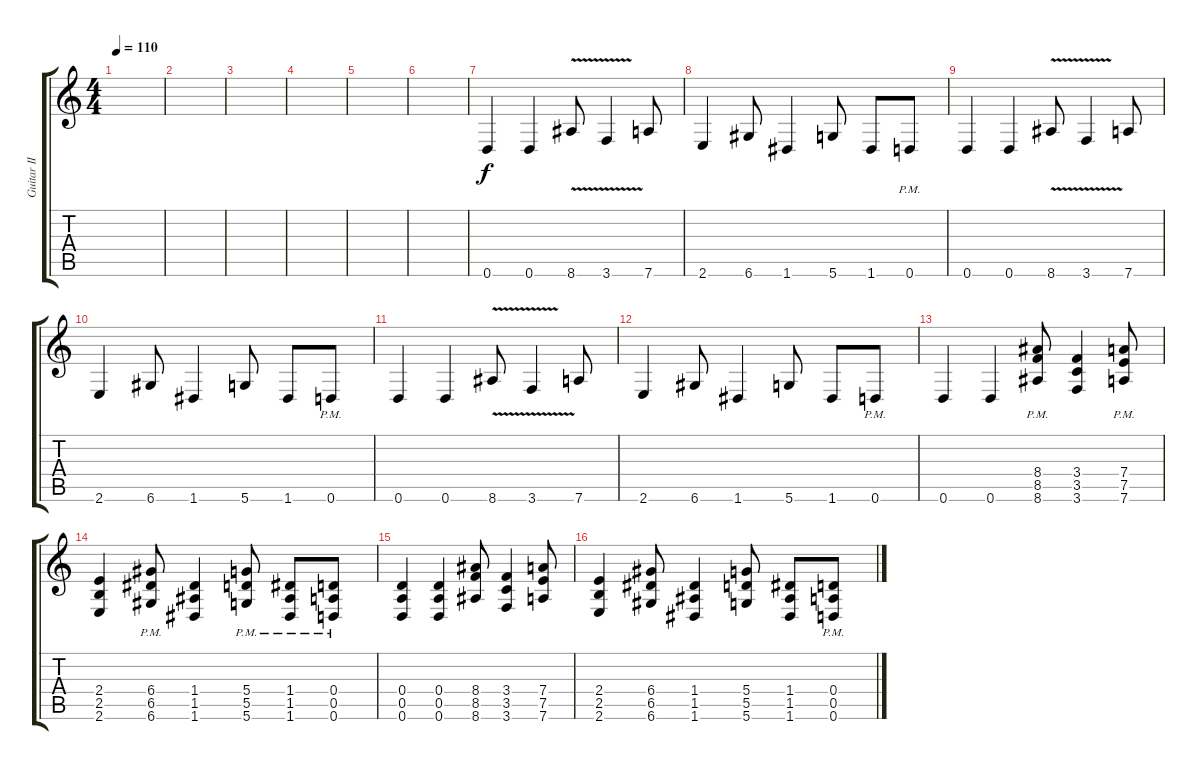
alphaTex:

\track ("Guitar II" "Guitar II") {instrument overdrivenguitar}
\staff {score tabs}
\tuning (D4 B3 G3 D3 A2 D2) {hide}
\ts (4 4)
\tempo 110
\clef g2
\ks c
|
|
|
|
|
|
0.6.4{instrument overdrivenguitar} 0.6.4 8.6{v}.8 3.6{v}.4 7.6.8 |
2.6.4 6.6.8 1.6.4 5.6.8 1.6.8 0.6{pm}.8 |
0.6.4 0.6.4 8.6{v}.8 3.6{v}.4 7.6.8 |
2.6.4 6.6.8 1.6.4 5.6.8 1.6.8 0.6{pm}.8 |
0.6.4 0.6.4 8.6{v}.8 3.6{v}.4 7.6.8 |
2.6.4 6.6.8 1.6.4 5.6.8 1.6.8 0.6{pm}.8 |
0.6.4 0.6.4 (8.4{pm} 8.5{pm} 8.6{pm}).8 (3.4 3.5 3.6).4 (7.4{pm} 7.5{pm} 7.6{pm}).8 |
(2.4 2.5 2.6).4 (6.4{pm} 6.5{pm} 6.6{pm}).8 (1.4 1.5 1.6).4 (5.4{pm} 5.5{pm} 5.6{pm}).8 (1.4{pm} 1.5{pm} 1.6{pm}).8 (0.4{pm} 0.5{pm} 0.6{pm}).8 |
(0.4 0.5 0.6).4 (0.4 0.5 0.6).4 (8.4 8.5 8.6).8 (3.4 3.5 3.6).4 (7.4 7.5 7.6).8 |
(2.4 2.5 2.6).4 (6.4 6.5 6.6).8 (1.4 1.5 1.6).4 (5.4 5.5 5.6).8 (1.4 1.5 1.6).8 (0.4{pm} 0.5{pm} 0.6{pm}).8
